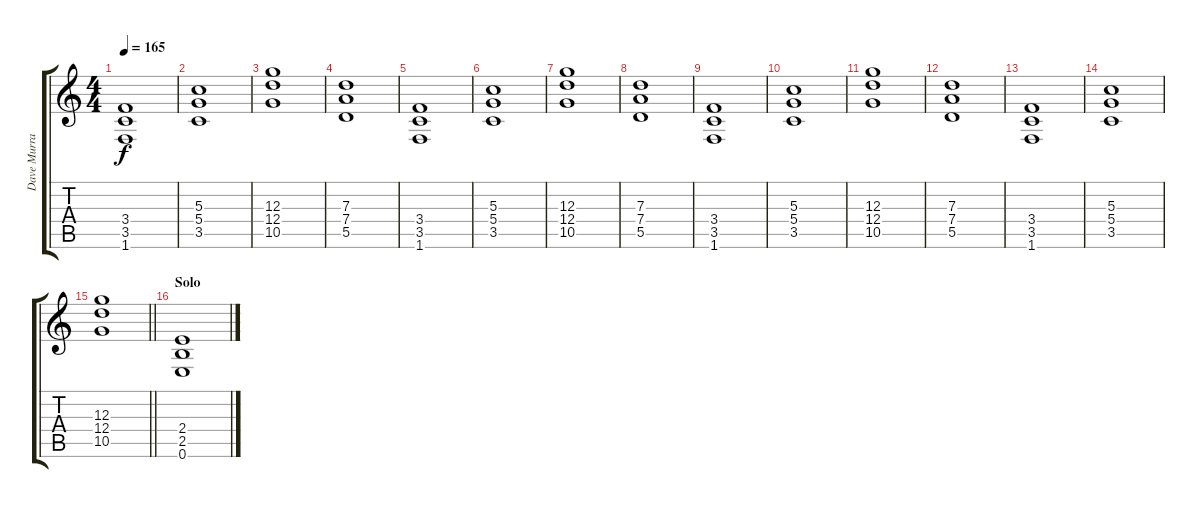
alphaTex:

\track ("Dave Murray" "Dave Murra") {instrument acousticguitarsteel}
\staff {score tabs}
\tuning (E4 B3 G3 D3 A2 E2) {hide}
\ts (4 4)
\tempo 165
\clef g2
\ks c
(3.4 3.5 1.6).1{dy f} |
(5.3 5.4 3.5).1 |
(12.3 12.4 10.5).1 |
(7.3 7.4 5.5).1 |
(3.4 3.5 1.6).1 |
(5.3 5.4 3.5).1 |
(12.3 12.4 10.5).1 |
(7.3 7.4 5.5).1 |
(3.4 3.5 1.6).1 |
(5.3 5.4 3.5).1 |
(12.3 12.4 10.5).1 |
(7.3 7.4 5.5).1 |
(3.4 3.5 1.6).1 |
(5.3 5.4 3.5).1 |
\barLineRight lightlight
(12.3 12.4 10.5).1 |
\section ("" "Solo")
(2.4 2.5 0.6).1
